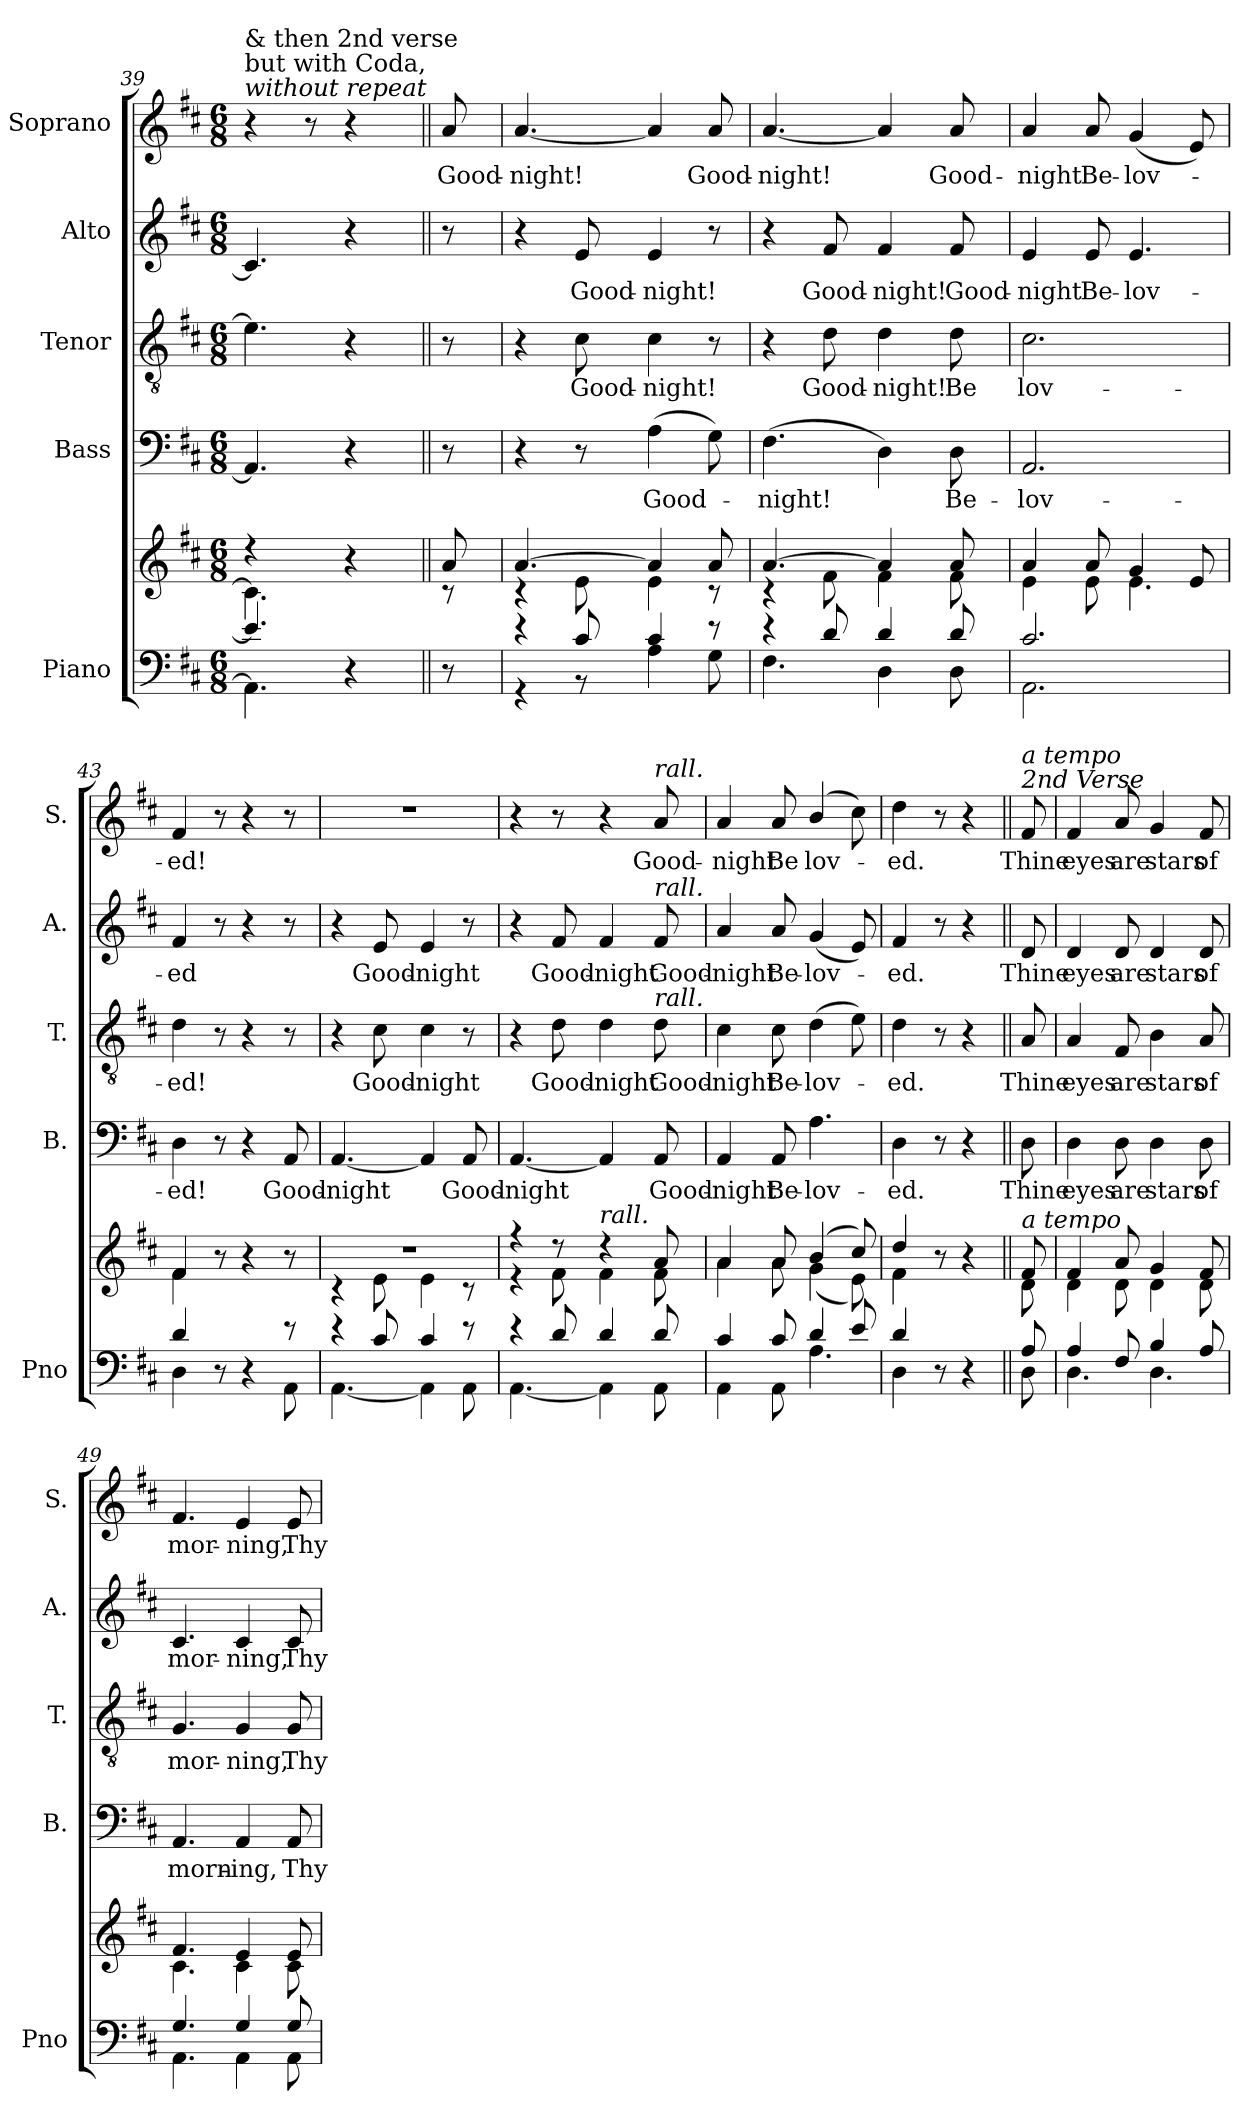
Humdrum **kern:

**kern	**kern	**kern	**text	**kern	**text	**kern	**text	**kern	**text
*part5	*part5	*part4	*part4	*part3	*part3	*part2	*part2	*part1	*part1
*staff6	*staff5	*staff4	*staff4	*staff3	*staff3	*staff2	*staff2	*staff1	*staff1
*I"Piano	*	*I"Bass	*	*I"Tenor	*	*I"Alto	*	*I"Soprano	*
*I'Pno	*	*I'B.	*	*I'T.	*	*I'A.	*	*I'S.	*
*clefF4	*clefG2	*clefF4	*	*clefGv2	*	*clefG2	*	*clefG2	*
*k[f#c#]	*k[f#c#]	*k[f#c#]	*	*k[f#c#]	*	*k[f#c#]	*	*k[f#c#]	*
*M6/8	*M6/8	*M6/8	*	*M6/8	*	*M6/8	*	*M6/8	*
=39	=39	=39	=39	=39	=39	=39	=39	=39	=39
*^	*^	*	*	*	*	*	*	*	*
!	!	!	!	!	!	!	!	!	!	!LO:TX:i:t=without repeat	!
!	!	!	!	!	!	!	!	!	!	!LO:TX:t=but with Coda,	!
!	!	!	!	!	!	!	!	!	!	!LO:TX:t=& then 2nd verse	!
4.e/]	4.AA\]	4r	4.c#\]	4.AA/]	.	4.e\]	.	4.c#/]	.	4r	.
.	.	4ryy	.	.	.	.	.	.	.	8r	.
4r	4ryy	.	4r	4r	.	4r	.	4r	.	4r	.
.	.	8ryy	.	.	.	.	.	.	.	.	.
*v	*v	*	*	*	*	*	*	*	*	*	*
=39X1||	=39X1||	=39X1||	=39X1||	=39X1||	=39X1||	=39X1||	=39X1||	=39X1||	=39X1||	=39X1||
8r	8a/	8r	8r	.	8r	.	8r	.	8a/	Good-
=40	=40	=40	=40	=40	=40	=40	=40	=40	=40	=40
*^	*	*	*	*	*	*	*	*	*	*
4r	4r	[4.a/	4r	4r	.	4r	.	4r	.	[4.a/	-night!
8c#/	8r	.	8e\	8r	.	8c#\	Good-	8e/	Good-	.	.
4c#/	4A\	4a/]	4e\	(4A\	Good-	4c#\	-night!	4e/	-night!	4a/]	.
8r	8G\	8a/	8r	8G\)	.	8r	.	8r	.	8a/	Good-
=41	=41	=41	=41	=41	=41	=41	=41	=41	=41	=41	=41
4r	4.F#\	[4.a/	4r	(4.F#\	-night!	4r	.	4r	.	[4.a/	-night!
8d/	.	.	8f#\	.	.	8d\	Good-	8f#/	Good-	.	.
4d/	4D\	4a/]	4f#\	4D\)	.	4d\	-night!	4f#/	-night!	4a/]	.
8d/	8D\	8a/	8f#\	8D\	Be-	8d\	Be	8f#/	Good-	8a/	Good-
=42	=42	=42	=42	=42	=42	=42	=42	=42	=42	=42	=42
2.c#/	2.AA\	4a/	4e\	2.AA/	-lov-	2.c#\	lov-	4e/	-night	4a/	-night
.	.	8a/	8e\	.	.	.	.	8e/	Be-	8a/	Be-
.	.	4g/	4.e\	.	.	.	.	4.e/	-lov-	(4g/	-lov-
.	.	8e/	.	.	.	.	.	.	.	8e/)	.
=43	=43	=43	=43	=43	=43	=43	=43	=43	=43	=43	=43
4d/	4D\	4f#/	4f#\	4D\	-ed!	4d\	-ed!	4f#/	-ed	4f#/	-ed!
8r	8ryy	8r	8ryy	8r	.	8r	.	8r	.	8r	.
4r	4ryy	4r	4ryy	4r	.	4r	.	4r	.	4r	.
8r	8AA\	8r	8ryy	8AA/	Good-	8r	.	8r	.	8r	.
=44	=44	=44	=44	=44	=44	=44	=44	=44	=44	=44	=44
4r	[4.AA\	2.r	4r	[4.AA/	-night	4r	.	4r	.	2.r	.
8c#/	.	.	8e\	.	.	8c#\	Good-	8e/	Good-	.	.
4c#/	4AA\]	.	4e\	4AA/]	.	4c#\	-night	4e/	-night	.	.
8r	8AA\	.	8r	8AA/	Good-	8r	.	8r	.	.	.
=45	=45	=45	=45	=45	=45	=45	=45	=45	=45	=45	=45
4r	[4.AA\	4r	4r	[4.AA/	-night	4r	.	4r	.	4r	.
8d/	.	8r	8f#\	.	.	8d\	Good-	8f#/	Good-	8r	.
!	!	!LO:TX:i:t=rall.	!	!	!	!	!	!	!	!	!
4d/	4AA\]	4r	4f#\	4AA/]	.	4d\	-night	4f#/	-night	4r	.
!	!	!	!	!	!	!	!	!	!	!LO:TX:i:t=rall.	!
!	!	!	!	!	!	!	!	!LO:TX:i:t=rall.	!	!	!
!	!	!	!	!	!	!LO:TX:i:t=rall.	!	!	!	!	!
8d/	8AA\	8a/	8f#\	8AA/	Good-	8d\	Good-	8f#/	Good-	8a/	Good-
=46	=46	=46	=46	=46	=46	=46	=46	=46	=46	=46	=46
4c#/	4AA\	4a/	4a\	4AA/	-night	4c#\	-night	4a/	-night	4a/	-night
8c#/	8AA\	8a/	8a\	8AA/	Be-	8c#\	Be-	8a/	Be-	8a/	Be
4d/	4.A\	(4b/	(4g\	4.A\	-lov-	(4d\	-lov-	(4g/	-lov-	(4b/	lov-
8e/	.	8cc#/)	8e\)	.	.	8e\)	.	8e/)	.	8cc#\)	.
=47	=47	=47	=47	=47	=47	=47	=47	=47	=47	=47	=47
4d/	4D\	4dd/	4f#\	4D\	-ed.	4d\	-ed.	4f#/	-ed.	4dd\	-ed.
8r	4.ryy	8r	4.ryy	8r	.	8r	.	8r	.	8r	.
4r	.	4r	.	4r	.	4r	.	4r	.	4r	.
=47X2||	=47X2||	=47X2||	=47X2||	=47X2||	=47X2||	=47X2||	=47X2||	=47X2||	=47X2||	=47X2||	=47X2||
!	!	!	!	!	!	!	!	!	!	!LO:TX:i:t=2nd Verse	!
!	!	!	!	!	!	!	!	!	!	!LO:TX:i:t=a tempo	!
!	!	!LO:TX:i:t=a tempo	!	!	!	!	!	!	!	!	!
8A/	8D\	8f#/	8d\	8D\	Thine	8A/	Thine	8d/	Thine	8f#/	Thine
=48	=48	=48	=48	=48	=48	=48	=48	=48	=48	=48	=48
4A/	4.D\	4f#/	4d\	4D\	eyes	4A/	eyes	4d/	eyes	4f#/	eyes
8F#/	.	8a/	8d\	8D\	are	8F#/	are	8d/	are	8a/	are
4B/	4.D\	4g/	4d\	4D\	stars	4B\	stars	4d/	stars	4g/	stars
8A/	.	8f#/	8d\	8D\	of	8A/	of	8d/	of	8f#/	of
=49	=49	=49	=49	=49	=49	=49	=49	=49	=49	=49	=49
4.G/	4.AA\	4.f#/	4.c#\	4.AA/	morn-	4.G/	mor-	4.c#/	mor-	4.f#/	mor-
4G/	4AA\	4e/	4c#\	4AA/	-ing,	4G/	-ning,	4c#/	-ning,	4e/	-ning,
8G/	8AA\	8e/	8c#\	8AA/	Thy	8G/	Thy	8c#/	Thy	8e/	Thy
*v	*v	*	*	*	*	*	*	*	*	*	*
*	*v	*v	*	*	*	*	*	*	*	*
=	=	=	=	=	=	=	=	=	=
*-	*-	*-	*-	*-	*-	*-	*-	*-	*-
